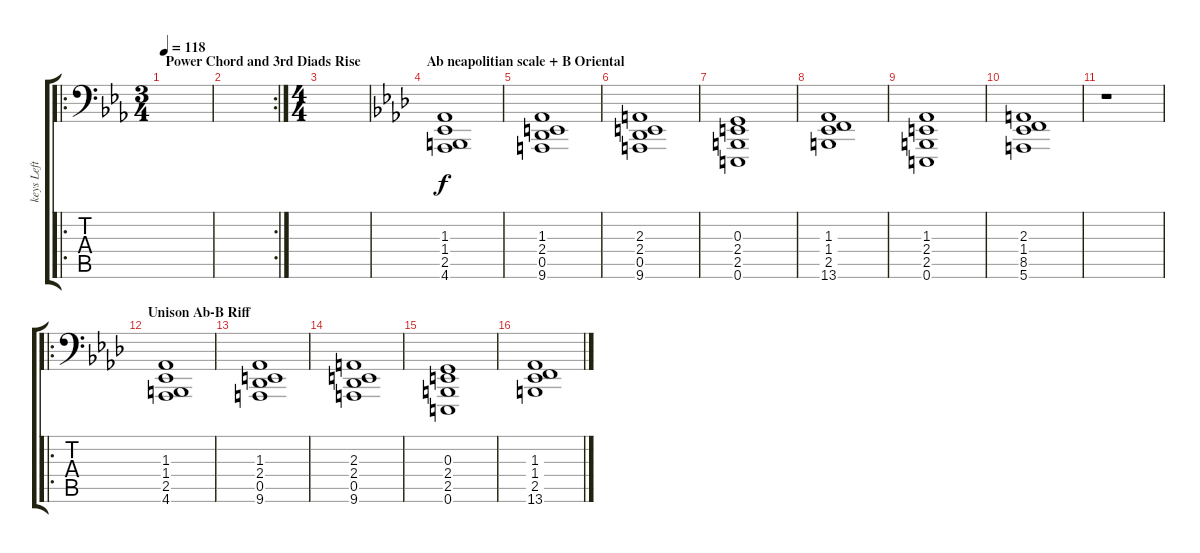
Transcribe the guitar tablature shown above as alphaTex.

\track ("keys Left hand" "keys Left ") {instrument pad4choir}
\staff {score tabs}
\tuning (E3 B2 G2 D2 A1 E1) {hide}
\ro
\ts (3 4)
\section ("" "Power Chord and 3rd Diads Rise")
\tempo 118
\clef f4
\ks eb
|
\rc 2
|
\ts (4 4)
|
\section ("" "Ab neapolitian scale + B Oriental")
\ks ab
(1.3 1.4 2.5 4.6).1{volume 13 instrument churchorgan} |
(1.3 2.4 0.5 9.6).1 |
(2.3 2.4 0.5 9.6).1 |
(0.3 2.4 2.5 0.6).1 |
(1.3 1.4 2.5 13.6).1 |
(1.3 2.4 2.5 0.6).1 |
(2.3 1.4 8.5 5.6).1 |
r.1 |
\ro
\section ("" "Unison Ab-B Riff")
(1.3 1.4 2.5 4.6).1{volume 13 instrument churchorgan} |
(1.3 2.4 0.5 9.6).1 |
(2.3 2.4 0.5 9.6).1 |
(0.3 2.4 2.5 0.6).1 |
(1.3 1.4 2.5 13.6).1
